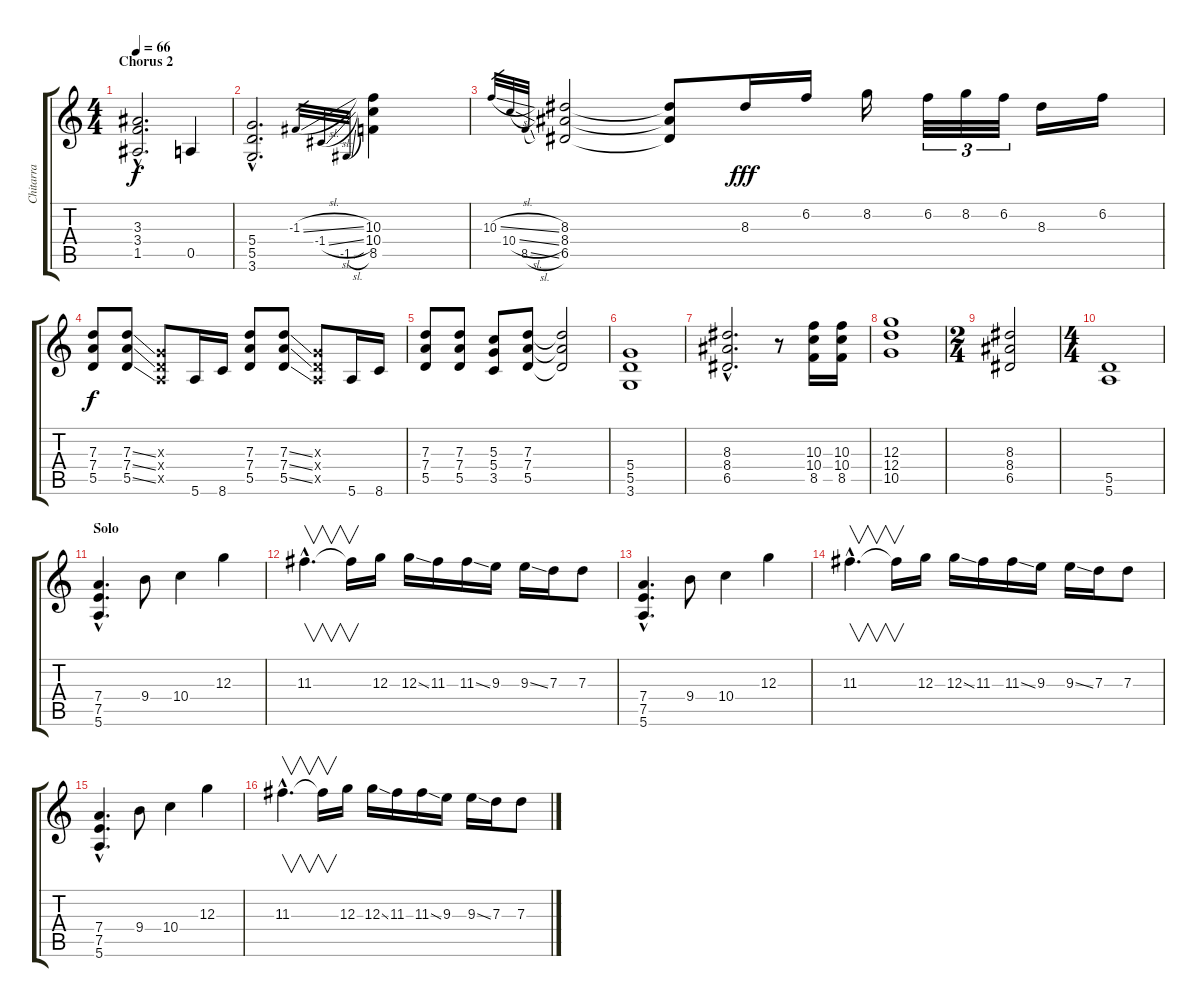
\track ("Chitarra" "Chitarra") {instrument distortionguitar}
\staff {score tabs}
\tuning (E4 B3 G3 D3 A2 E2) {hide}
\ts (4 4)
\section ("" "Chorus 2")
\tempo 66
\clef g2
\ks c
(3.3{hac} 3.4{hac} 1.5{hac}).2{d dy f} 0.5.4 |
(5.4{hac} 5.5{hac} 3.6{hac}).2{d} -1.3{sl}.32{gr} -1.4{sl}.32{gr} -1.5{sl}.32{gr} (10.3 10.4 8.5).4 |
10.3{sl}.32{gr} 10.4{sl}.32{gr} 8.5{sl}.32{gr} (8.3 8.4 6.5).2 (8.3{t} 8.4{t} 6.5{t}).8 8.3.16{dy fff} 6.2.16 8.2.16 6.2.32{tu (3 2)} 8.2.32{tu (3 2)} 6.2.32{tu (3 2)} 8.3.16 6.2.16 |
(7.3 7.4 5.5).8{dy f} (7.3{ss} 7.4{ss} 5.5{ss}).8 (0.3{x} 0.4{x} 0.5{x}).8 5.6.16 8.6.16 (7.3 7.4 5.5).8 (7.3{ss} 7.4{ss} 5.5{ss}).8 (0.3{x} 0.4{x} 0.5{x}).8 5.6.16 8.6.16 |
(7.3 7.4 5.5).8 (7.3 7.4 5.5).8 (5.3 5.4 3.5).8 (7.3 7.4 5.5).8 (7.3{t} 7.4{t} 5.5{t}).2 |
(5.4 5.5 3.6).1 |
(8.3{hac} 8.4{hac} 6.5{hac}).2{d} r.8 (10.3 10.4 8.5).16 (10.3 10.4 8.5).16 |
(12.3 12.4 10.5).1 |
\ts (2 4)
(8.3 8.4 6.5).2 |
\ts (4 4)
(5.5 5.6).1 |
\section ("" "Solo")
(7.4{hac} 7.5{hac} 5.6{hac}).4{d} 9.4.8 10.4.4 12.3.4 |
11.3{hac}.4{v d} 11.3{t}.16{v} 12.3.16 12.3{ss}.16 11.3.16 11.3{ss}.16 9.3.16 9.3{ss}.16 7.3.16 7.3.8 |
(7.4{hac} 7.5{hac} 5.6{hac}).4{d} 9.4.8 10.4.4 12.3.4 |
11.3{hac}.4{v d} 11.3{t}.16{v} 12.3.16 12.3{ss}.16 11.3.16 11.3{ss}.16 9.3.16 9.3{ss}.16 7.3.16 7.3.8 |
(7.4{hac} 7.5{hac} 5.6{hac}).4{d} 9.4.8 10.4.4 12.3.4 |
11.3{hac}.4{v d} 11.3{t}.16{v} 12.3.16 12.3{ss}.16 11.3.16 11.3{ss}.16 9.3.16 9.3{ss}.16 7.3.16 7.3.8
